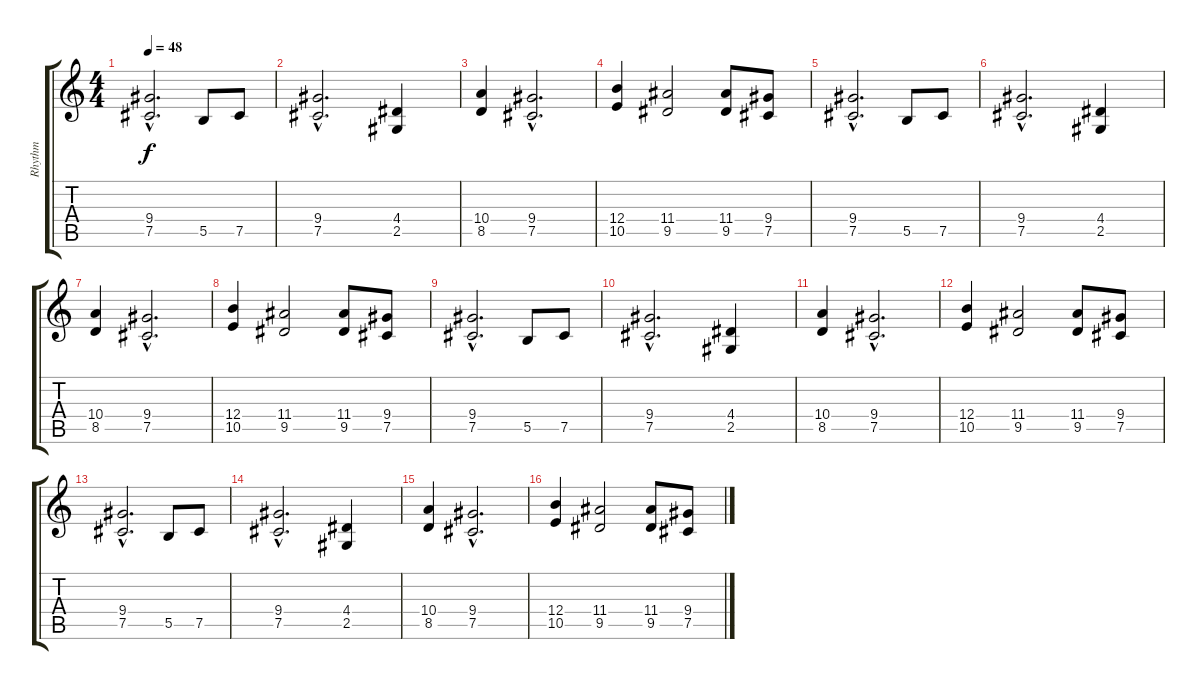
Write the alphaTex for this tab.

\track ("Rhythm" "Rhythm") {instrument distortionguitar}
\staff {score tabs}
\tuning (Db4 Ab3 E3 B2 Gb2 Db2) {hide}
\ts (4 4)
\tempo 48
\clef g2
\ks c
(9.4{hac} 7.5{hac}).2{d dy f} 5.5.8 7.5.8 |
(9.4{hac} 7.5{hac}).2{d} (4.4 2.5).4 |
(10.4 8.5).4 (9.4{hac} 7.5{hac}).2{d} |
(12.4 10.5).4 (11.4 9.5).2 (11.4 9.5).8 (9.4 7.5).8 |
(9.4{hac} 7.5{hac}).2{d} 5.5.8 7.5.8 |
(9.4{hac} 7.5{hac}).2{d} (4.4 2.5).4 |
(10.4 8.5).4 (9.4{hac} 7.5{hac}).2{d} |
(12.4 10.5).4 (11.4 9.5).2 (11.4 9.5).8 (9.4 7.5).8 |
(9.4{hac} 7.5{hac}).2{d} 5.5.8 7.5.8 |
(9.4{hac} 7.5{hac}).2{d} (4.4 2.5).4 |
(10.4 8.5).4 (9.4{hac} 7.5{hac}).2{d} |
(12.4 10.5).4 (11.4 9.5).2 (11.4 9.5).8 (9.4 7.5).8 |
(9.4{hac} 7.5{hac}).2{d} 5.5.8 7.5.8 |
(9.4{hac} 7.5{hac}).2{d} (4.4 2.5).4 |
(10.4 8.5).4 (9.4{hac} 7.5{hac}).2{d} |
(12.4 10.5).4 (11.4 9.5).2 (11.4 9.5).8 (9.4 7.5).8
